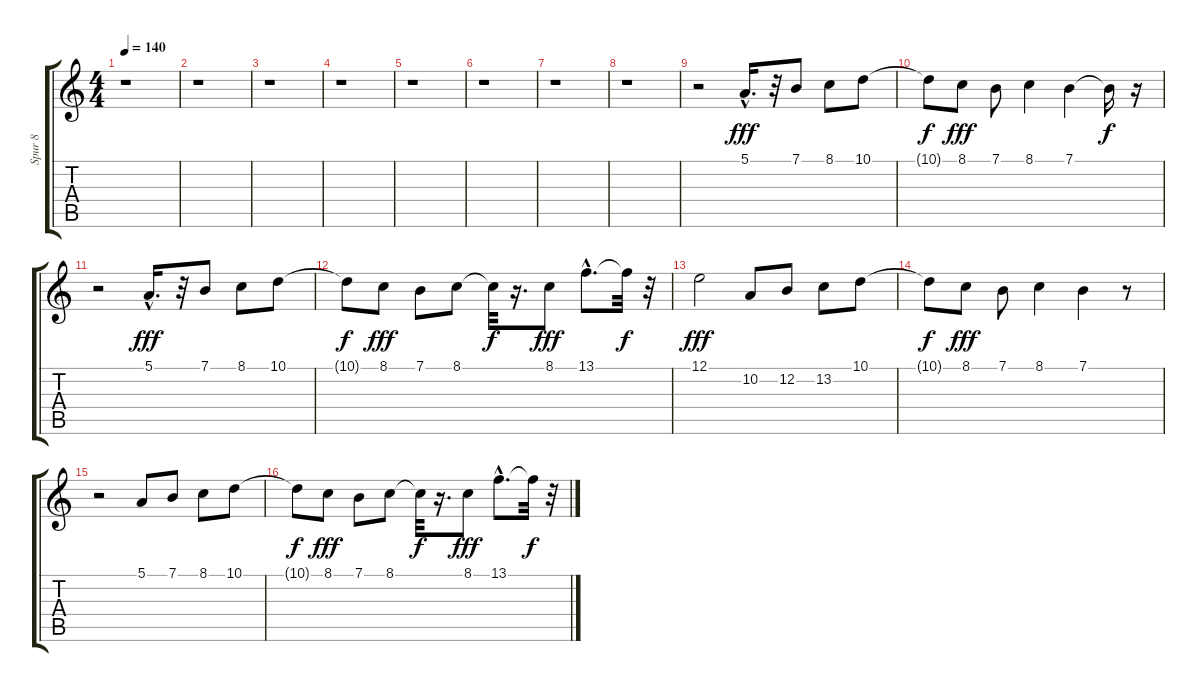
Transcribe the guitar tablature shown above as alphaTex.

\track ("Spur 8" "Spur 8") {instrument acousticgrandpiano}
\staff {score tabs}
\tuning (E4 B3 G3 D3 A2 E2) {hide}
\ts (4 4)
\tempo 140
\clef g2
\ks c
r.1{dy fff} |
r.1 |
r.1 |
r.1 |
r.1 |
r.1 |
r.1 |
r.1 |
r.2 5.1{hac}.16{d} r.32 7.1.8 8.1.8 10.1.8 |
10.1{t}.8{dy f} 8.1.8{dy fff} 7.1.8 8.1.4 7.1.4 7.1{t}.16{dy f} r.16 |
r.2 5.1{hac}.16{d dy fff} r.32 7.1.8 8.1.8 10.1.8 |
10.1{t}.8{dy f} 8.1.8{dy fff} 7.1.8 8.1.8 8.1{t}.32{dy f} r.16{d} 8.1.8{dy fff} 13.1{hac}.8{d} 13.1{t}.32{dy f} r.32 |
12.1.2{dy fff} 10.2.8 12.2.8 13.2.8 10.1.8 |
10.1{t}.8{dy f} 8.1.8{dy fff} 7.1.8 8.1.4 7.1.4 r.8 |
r.2 5.1.8 7.1.8 8.1.8 10.1.8 |
10.1{t}.8{dy f} 8.1.8{dy fff} 7.1.8 8.1.8 8.1{t}.32{dy f} r.16{d} 8.1.8{dy fff} 13.1{hac}.8{d} 13.1{t}.32{dy f} r.32
